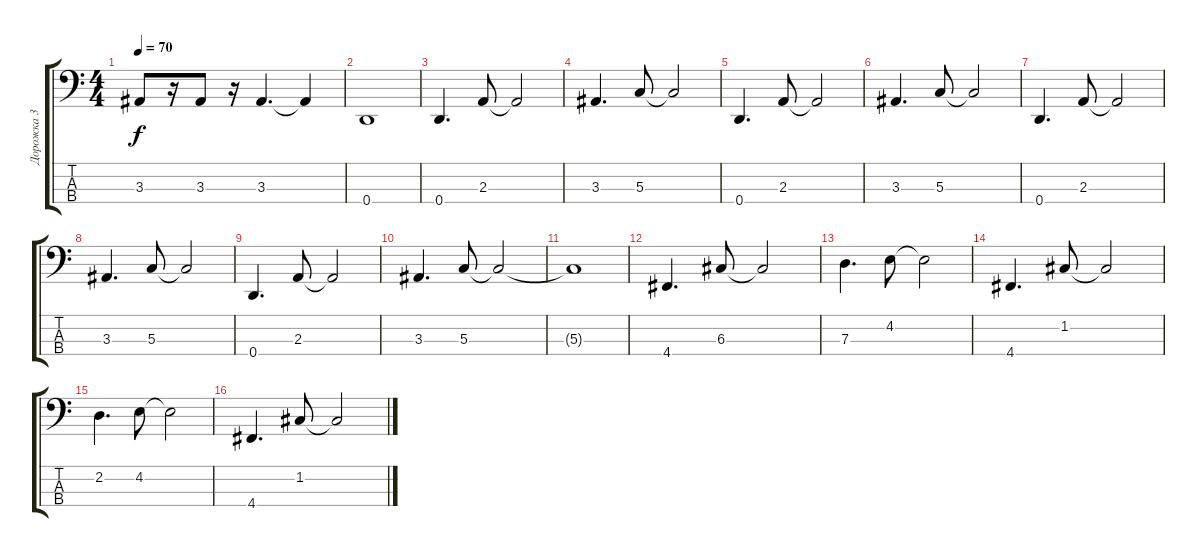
\track ("Дорожка 3" "Дорожка 3") {instrument electricbassfinger}
\staff {score tabs}
\tuning (F2 C2 G1 D1) {hide}
\ts (4 4)
\tempo 70
\clef f4
\ks c
3.3.8{dy f} r.16 3.3.8 r.16 3.3.4{d} 3.3{t}.4 |
0.4.1 |
0.4.4{d} 2.3.8 2.3{t}.2 |
3.3.4{d} 5.3.8 5.3{t}.2 |
0.4.4{d} 2.3.8 2.3{t}.2 |
3.3.4{d} 5.3.8 5.3{t}.2 |
0.4.4{d} 2.3.8 2.3{t}.2 |
3.3.4{d} 5.3.8 5.3{t}.2 |
0.4.4{d} 2.3.8 2.3{t}.2 |
3.3.4{d} 5.3.8 5.3{t}.2 |
5.3{t}.1 |
4.4.4{d} 6.3.8 6.3{t}.2 |
7.3.4{d} 4.2.8 4.2{t}.2 |
4.4.4{d} 1.2.8 1.2{t}.2 |
2.2.4{d} 4.2.8 4.2{t}.2 |
4.4.4{d} 1.2.8 1.2{t}.2
